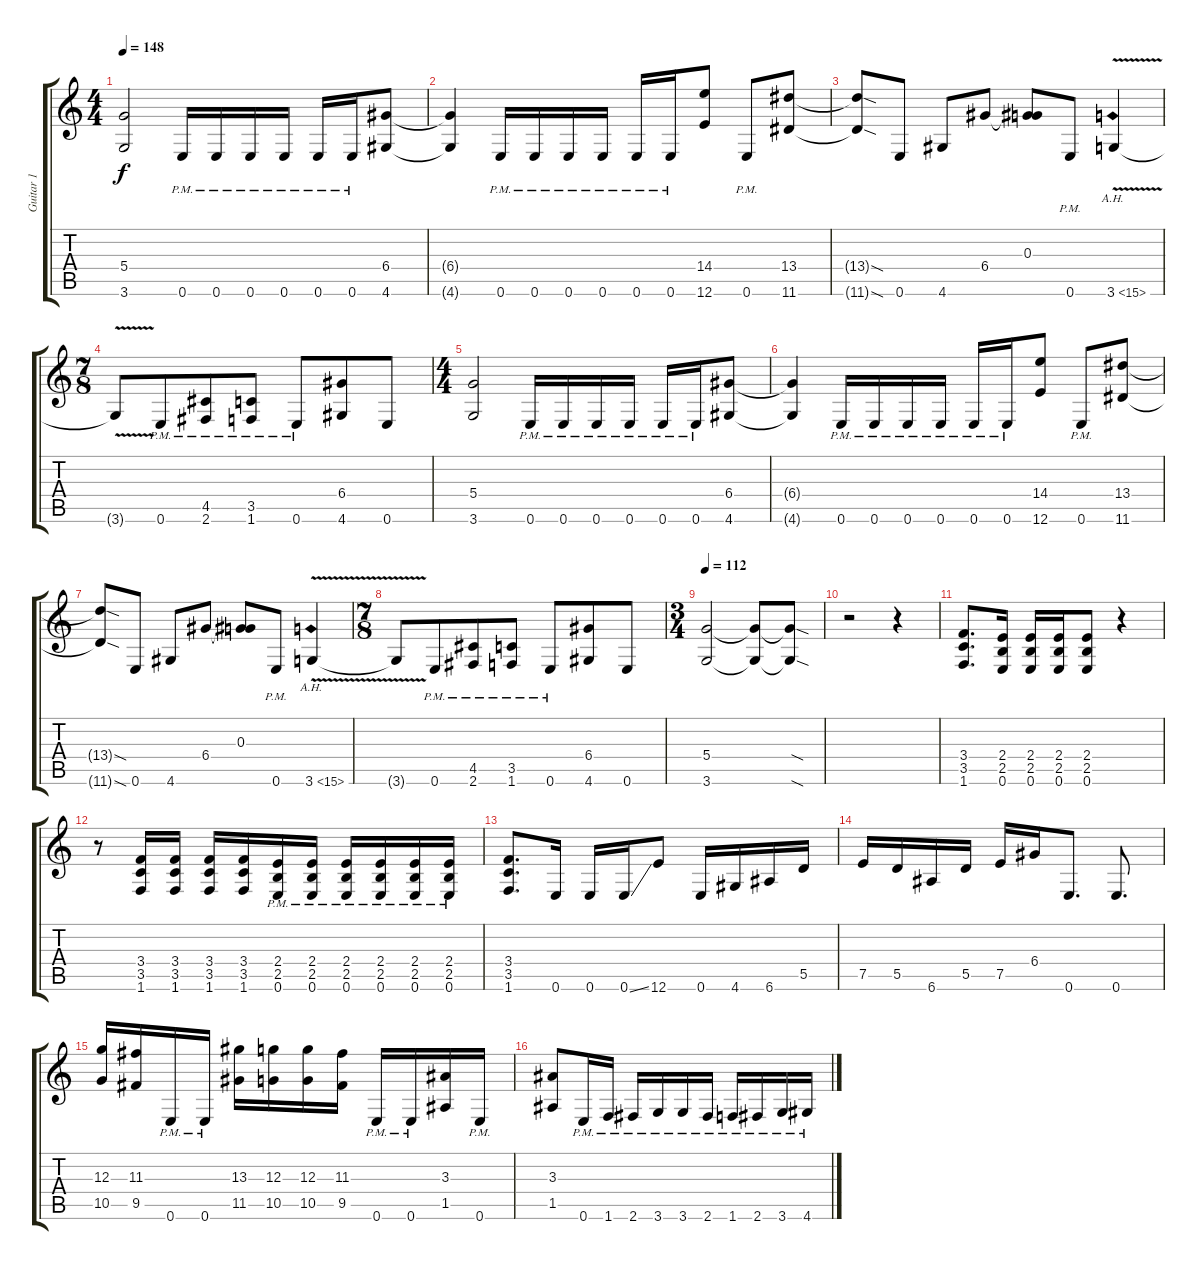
\track ("Guitar 1" "Guitar 1") {instrument distortionguitar}
\staff {score tabs}
\tuning (E4 B3 G3 D3 A2 E2) {hide}
\ts (4 4)
\tempo 148
\clef g2
\ks c
(5.4 3.6).2{dy f} 0.6{pm}.16 0.6{pm}.16 0.6{pm}.16 0.6{pm}.16 0.6{pm}.16 0.6{pm}.16 (6.4 4.6).8 |
(6.4{t} 4.6{t}).4 0.6{pm}.16 0.6{pm}.16 0.6{pm}.16 0.6{pm}.16 0.6{pm}.16 0.6{pm}.16 (14.4 12.6).8 0.6{pm}.8 (13.4 11.6).8 |
(13.4{sod t} 11.6{sod t}).8 0.6.8 4.6.8 6.4.8 (0.3 6.4{t}).8 0.6{pm}.8 3.6{ah 12 v}.4 |
\ts (7 8)
3.6{t}.8 0.6{pm}.8 (4.5{pm} 2.6{pm}).8 (3.5{pm} 1.6{pm}).8 0.6{pm}.8 (6.4 4.6).8 0.6.8 |
\ts (4 4)
(5.4 3.6).2 0.6{pm}.16 0.6{pm}.16 0.6{pm}.16 0.6{pm}.16 0.6{pm}.16 0.6{pm}.16 (6.4 4.6).8 |
(6.4{t} 4.6{t}).4 0.6{pm}.16 0.6{pm}.16 0.6{pm}.16 0.6{pm}.16 0.6{pm}.16 0.6{pm}.16 (14.4 12.6).8 0.6{pm}.8 (13.4 11.6).8 |
(13.4{sod t} 11.6{sod t}).8 0.6.8 4.6.8 6.4.8 (0.3 6.4{t}).8 0.6{pm}.8 3.6{ah 12 v}.4 |
\ts (7 8)
3.6{t}.8 0.6{pm}.8 (4.5{pm} 2.6{pm}).8 (3.5{pm} 1.6{pm}).8 0.6{pm}.8 (6.4 4.6).8 0.6.8 |
\ts (3 4)
\tempo 112
(5.4 3.6).2 (5.4{t} 3.6{t}).8 (5.4{sod t} 3.6{sod t}).8 |
r.2 r.4 |
(3.4 3.5 1.6).8{d} (2.4 2.5 0.6).16 (2.4 2.5 0.6).16 (2.4 2.5 0.6).16 (2.4 2.5 0.6).8 r.4 |
r.8 (3.4 3.5 1.6).16 (3.4 3.5 1.6).16 (3.4 3.5 1.6).16 (3.4 3.5 1.6).16 (2.4{pm} 2.5{pm} 0.6{pm}).16 (2.4{pm} 2.5{pm} 0.6{pm}).16 (2.4{pm} 2.5{pm} 0.6{pm}).16 (2.4{pm} 2.5{pm} 0.6{pm}).16 (2.4{pm} 2.5{pm} 0.6{pm}).16 (2.4{pm} 2.5{pm} 0.6{pm}).16 |
(3.4 3.5 1.6).8{d} 0.6.16 0.6.16 0.6{ss}.16 12.6.8 0.6.16 4.6.16 6.6.16 5.5.16 |
7.5.16 5.5.16 6.6.16 5.5.16 7.5.16 6.4.16 0.6.8{d} 0.6.8{d} |
(12.3 10.5).16 (11.3 9.5).16 0.6{pm}.16 0.6{pm}.16 (13.3 11.5).16 (12.3 10.5).16 (12.3 10.5).16 (11.3 9.5).16 0.6{pm}.16 0.6{pm}.16 (3.3 1.5).16 0.6{pm}.16 |
(3.3 1.5).8 0.6{pm}.16 1.6{pm}.16 2.6{pm}.16 3.6{pm}.16 3.6{pm}.16 2.6{pm}.16 1.6{pm}.16 2.6{pm}.16 3.6{pm}.16 4.6{pm}.16
